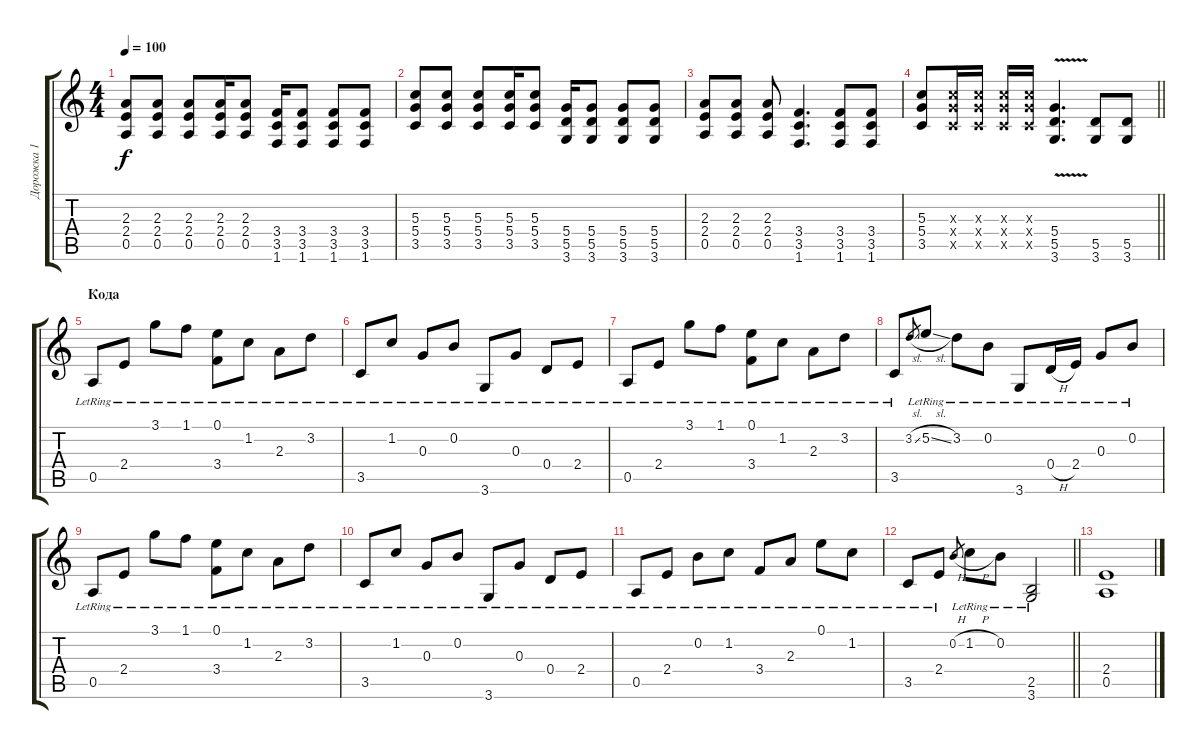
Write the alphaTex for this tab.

\track ("Дорожка 1" "Дорожка 1") {instrument acousticguitarsteel}
\staff {score tabs}
\tuning (E4 B3 G3 D3 A2 E2) {hide}
\ts (4 4)
\tempo 100
\clef g2
\ks c
(2.3 2.4 0.5).8{dy f} (2.3 2.4 0.5).8 (2.3 2.4 0.5).8 (2.3 2.4 0.5).16 (2.3 2.4 0.5).8 (3.4 3.5 1.6).16 (3.4 3.5 1.6).8 (3.4 3.5 1.6).8 (3.4 3.5 1.6).8 |
(5.3 5.4 3.5).8 (5.3 5.4 3.5).8 (5.3 5.4 3.5).8 (5.3 5.4 3.5).16 (5.3 5.4 3.5).8 (5.4 5.5 3.6).16 (5.4 5.5 3.6).8 (5.4 5.5 3.6).8 (5.4 5.5 3.6).8 |
(2.3 2.4 0.5).8 (2.3 2.4 0.5).8 (2.3 2.4 0.5).8 (3.4 3.5 1.6).4{d} (3.4 3.5 1.6).8 (3.4 3.5 1.6).8 |
\barLineRight lightlight
(5.3 5.4 3.5).8 (5.3{x} 5.4{x} 3.5{x}).16 (5.3{x} 5.4{x} 3.5{x}).16 (5.3{x} 5.4{x} 3.5{x}).16 (5.3{x} 5.4{x} 3.5{x}).16 (5.4 5.5{v} 3.6).4{d} (5.5 3.6).8 (5.5 3.6).8 |
\section ("" "Кода")
0.5{lr}.8 2.4{lr}.8 3.1{lr}.8 1.1{lr}.8 (0.1{lr} 3.4{lr}).8 1.2{lr}.8 2.3{lr}.8 3.2{lr}.8 |
3.5{lr}.8 1.2{lr}.8 0.3{lr}.8 0.2{lr}.8 3.6{lr}.8 0.3{lr}.8 0.4{lr}.8 2.4{lr}.8 |
0.5{lr}.8 2.4{lr}.8 3.1{lr}.8 1.1{lr}.8 (0.1{lr} 3.4{lr}).8 1.2{lr}.8 2.3{lr}.8 3.2{lr}.8 |
3.5{lr}.8 3.2{sl}.8{gr} 5.2{sl lr}.8 3.2{lr}.8 0.2{lr}.8 3.6{lr}.8 0.4{h lr}.16 2.4{lr}.16 0.3{lr}.8 0.2{lr}.8 |
0.5{lr}.8 2.4{lr}.8 3.1{lr}.8 1.1{lr}.8 (0.1{lr} 3.4{lr}).8 1.2{lr}.8 2.3{lr}.8 3.2{lr}.8 |
3.5{lr}.8 1.2{lr}.8 0.3{lr}.8 0.2{lr}.8 3.6{lr}.8 0.3{lr}.8 0.4{lr}.8 2.4{lr}.8 |
0.5{lr}.8 2.4{lr}.8 0.2{lr}.8 1.2{lr}.8 3.4{lr}.8 2.3{lr}.8 0.1{lr}.8 1.2{lr}.8 |
\barLineRight lightlight
3.5{lr}.8 2.4{lr}.8 0.2{h}.8{gr} 1.2{h lr}.8 0.2{lr}.8 (2.5{lr} 3.6{lr}).2 |
(2.4 0.5).1
